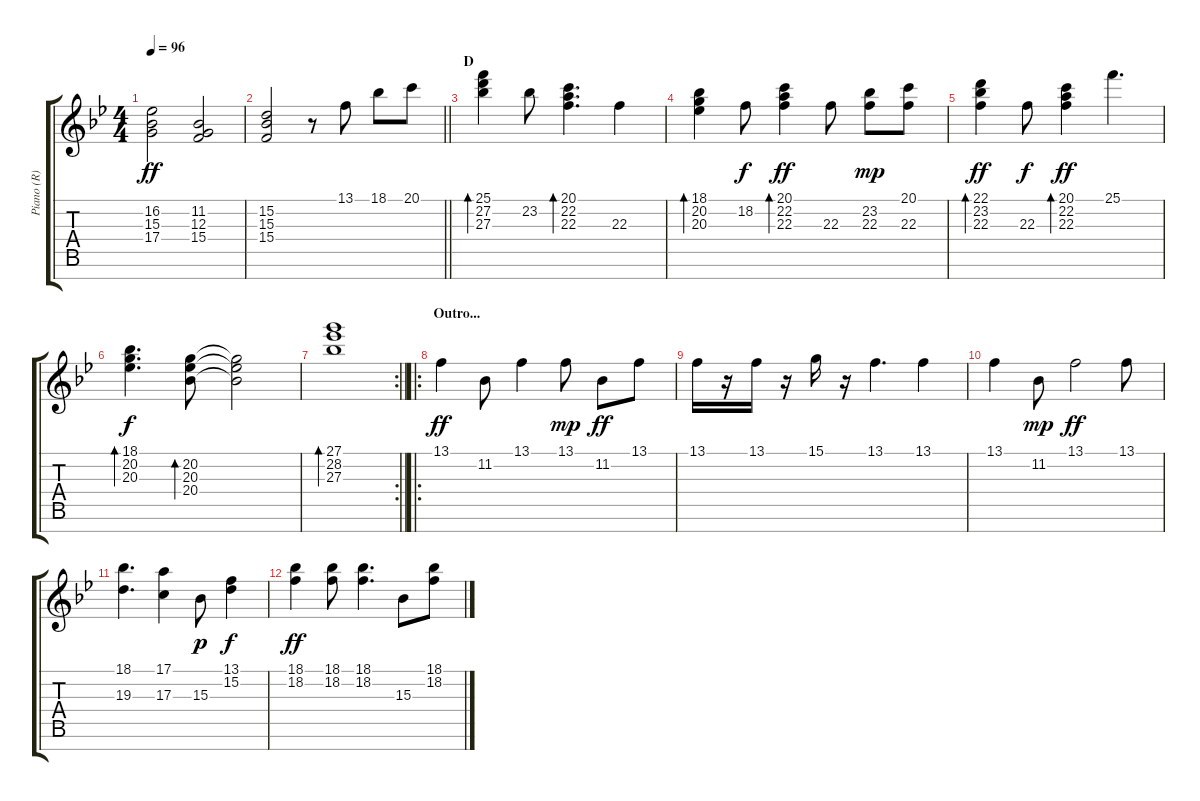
\track ("Piano (R)" "Piano (R)") {instrument acousticgrandpiano}
\staff {score tabs}
\tuning (E4 B3 G3 D3 A2 E2 B1) {hide}
\ts (4 4)
\tempo 96
\clef g2
\ks bb
(16.2 15.3 17.4).2{dy ff} (11.2 12.3 15.4).2 |
\barLineRight lightlight
(15.2 15.3 15.4).2 r.8 13.1.8 18.1.8 20.1.8 |
\section ("" "D")
(25.1 27.2 27.3).4{bd 240} 23.2.8 (20.1 22.2 22.3).4{d bd 240} 22.3.4 |
(18.1 20.2 20.3).4{bd 240} 18.2.8{dy f} (20.1 22.2 22.3).4{bd 240 dy ff} 22.3.8 (23.2 22.3).8{dy mp} (20.1 22.3).8 |
(22.1 23.2 22.3).4{bd 240 dy ff} 22.3.8{dy f} (20.1 22.2 22.3).4{bd 240 dy ff} 25.1.4{d} |
(18.1 20.2 20.3).4{d bd 120 dy f} (20.2 20.3 20.4).8{bd 120} (20.2{t} 20.3{t} 20.4{t}).2 |
\rc 2
\barLineRight lightlight
(27.1 28.2 27.3).1{bd 240} |
\ro
\section ("" "Outro...")
13.1.4{dy ff} 11.2.8 13.1.4 13.1.8{dy mp} 11.2.8{dy ff} 13.1.8 |
13.1.16 r.16 13.1.16 r.16 15.1.16 r.16 13.1.4{d} 13.1.4 |
13.1.4 11.2.8{dy mp} 13.1.2{dy ff} 13.1.8 |
(18.1 19.3).4{d} (17.1 17.3).4 15.3.8{dy p} (13.1 15.2).4{dy f} |
(18.1 18.2).4{dy ff} (18.1 18.2).8 (18.1 18.2).4{d} 15.3.8 (18.1 18.2).8
